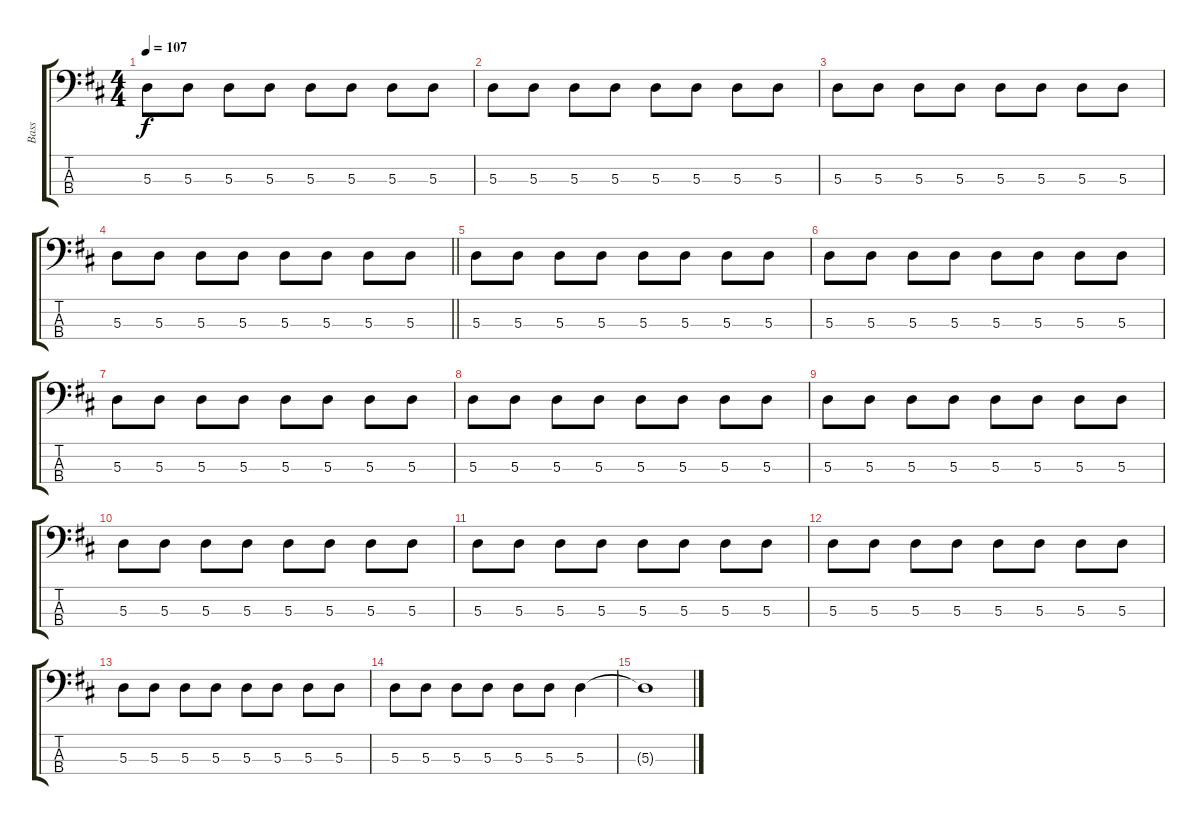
\track ("Bass" "Bass") {instrument electricbassfinger}
\staff {score tabs}
\tuning (G2 D2 A1 E1) {hide}
\ts (4 4)
\tempo 107
\clef f4
\ks d
5.3.8{dy f} 5.3.8 5.3.8 5.3.8 5.3.8 5.3.8 5.3.8 5.3.8 |
5.3.8 5.3.8 5.3.8 5.3.8 5.3.8 5.3.8 5.3.8 5.3.8 |
5.3.8 5.3.8 5.3.8 5.3.8 5.3.8 5.3.8 5.3.8 5.3.8 |
\barLineRight lightlight
5.3.8 5.3.8 5.3.8 5.3.8 5.3.8 5.3.8 5.3.8 5.3.8 |
5.3.8 5.3.8 5.3.8 5.3.8 5.3.8 5.3.8 5.3.8 5.3.8 |
5.3.8 5.3.8 5.3.8 5.3.8 5.3.8 5.3.8 5.3.8 5.3.8 |
5.3.8 5.3.8 5.3.8 5.3.8 5.3.8 5.3.8 5.3.8 5.3.8 |
5.3.8 5.3.8 5.3.8 5.3.8 5.3.8 5.3.8 5.3.8 5.3.8 |
5.3.8 5.3.8 5.3.8 5.3.8 5.3.8 5.3.8 5.3.8 5.3.8 |
5.3.8 5.3.8 5.3.8 5.3.8 5.3.8 5.3.8 5.3.8 5.3.8 |
5.3.8 5.3.8 5.3.8 5.3.8 5.3.8 5.3.8 5.3.8 5.3.8 |
5.3.8 5.3.8 5.3.8 5.3.8 5.3.8 5.3.8 5.3.8 5.3.8 |
5.3.8 5.3.8 5.3.8 5.3.8 5.3.8 5.3.8 5.3.8 5.3.8 |
5.3.8 5.3.8 5.3.8 5.3.8 5.3.8 5.3.8 5.3.4 |
5.3{t}.1
